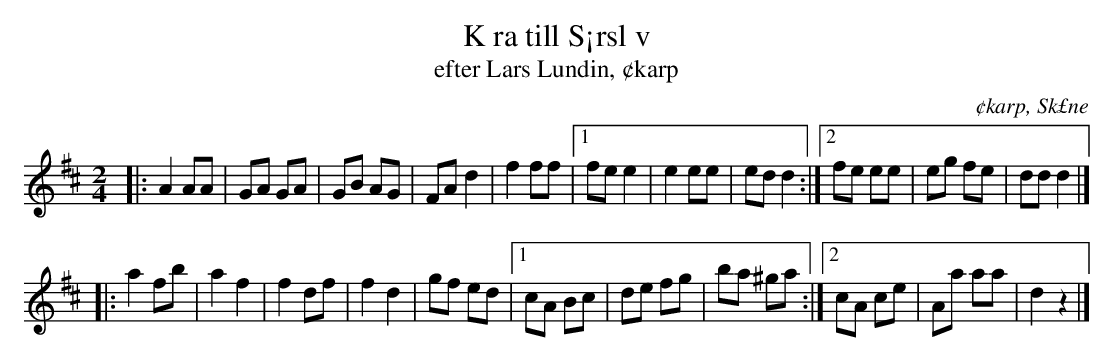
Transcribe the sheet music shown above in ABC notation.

X:1
T:K ra till S¡rsl v
T:efter Lars Lundin, ¢karp
O:¢karp, Sk£ne
M:2/4
L:1/8
K:D
|: A2 AA | GA GA | GB AG | FA d2 | f2 ff |1 fe e2 | e2 ee | ed d2 :|2 fe ee | eg fe | dd d2 |]
|: a2 fb | a2 f2 | f2 df | f2 d2 | gf ed |1 cA Bc | de fg | ba ^ga :|2 cA ce | Aa aa | d2 z2|]
